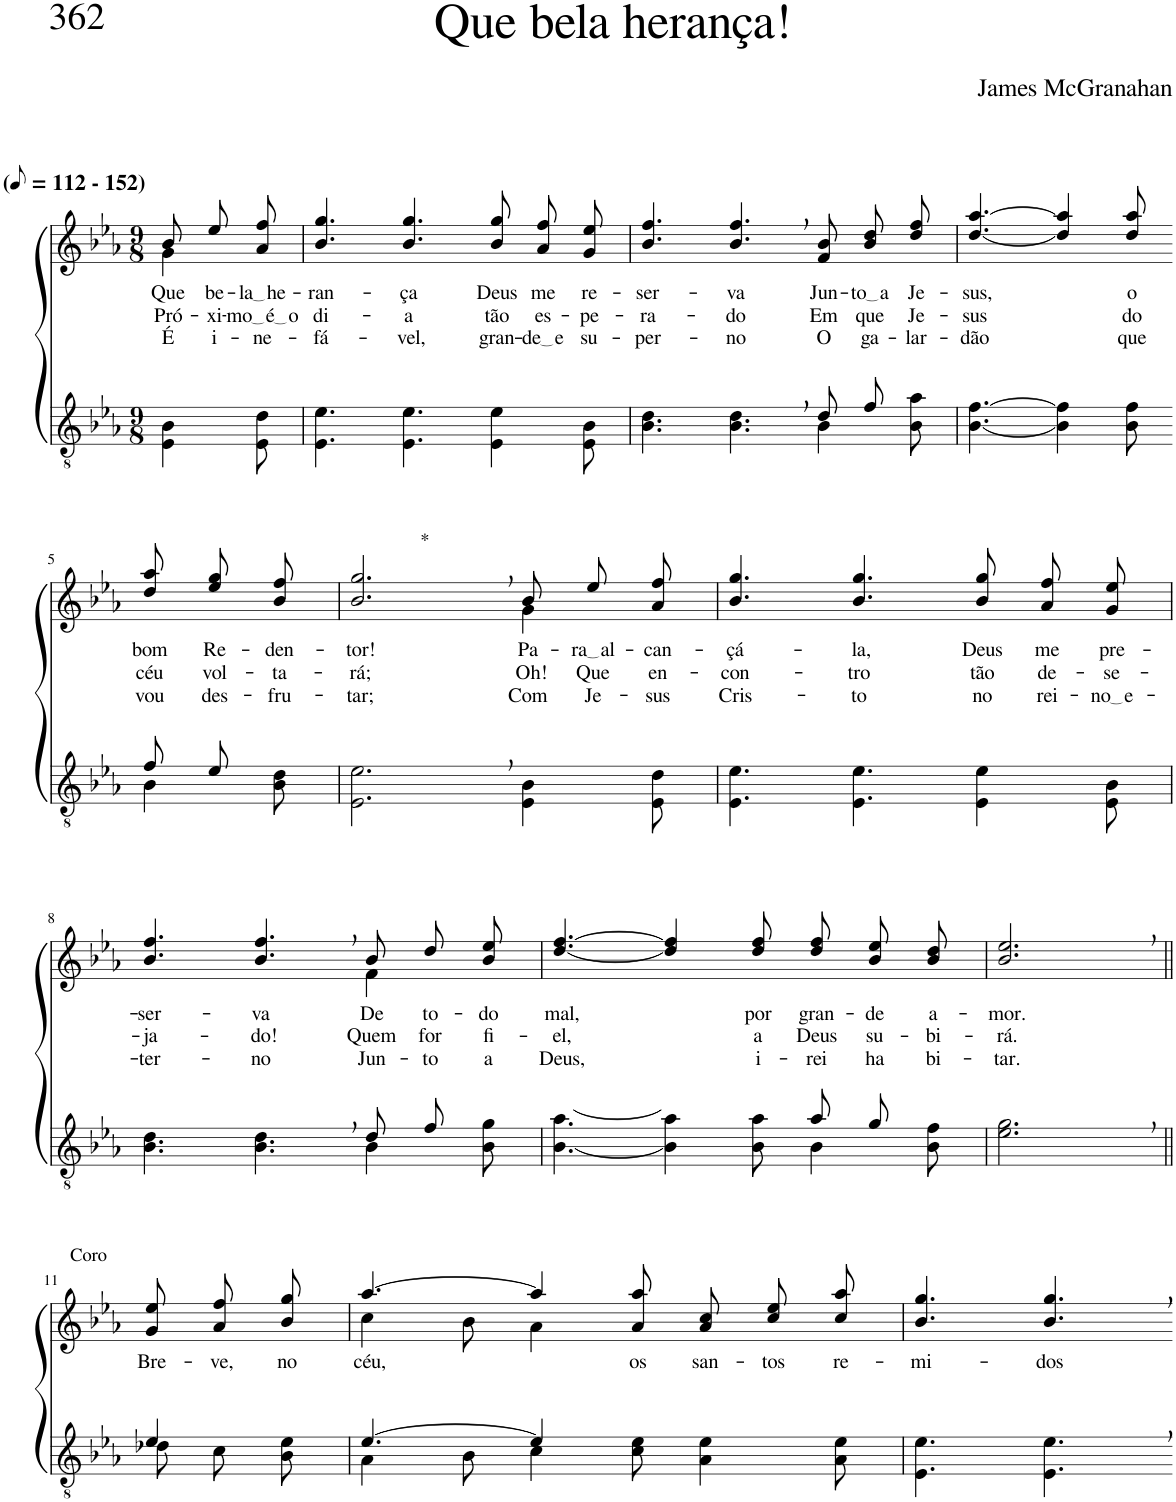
**kern	**kern	**text	**text	**text
*part2	*part1	*part1	*part1	*part1
*staff2	*staff1	*staff1	*staff1	*staff1
*I"Parte III e IV	*I"Parte I e II	*	*	*
*clefGv2	*clefG2	*	*	*
*Trd4c7	*Trd4c7	*	*	*
*k[b-e-a-]	*k[b-e-a-]	*	*	*
*M9/8	*M9/8	*	*	*
*MM56	*MM56	*	*	*
=1	=1	=1	=1	=1
*	*^	*	*	*
!	!LO:TX:a:B:t=(	!	!	!	!
!	!LO:TX:a:B:t=- 152)	!	!	!	!
!	!	!	!LO:LY:b	!LO:LY:b	!LO:LY:b
4E-\ 4B-\	8b-\L	4g\	Que	Pró-	É
!	!	!	!LO:LY:b	!LO:LY:b	!LO:LY:b
.	8ee-\	.	be-	-xi-	i-
!	!	!	!LO:LY:b	!LO:LY:b	!LO:LY:b
8E-\ 8d\	8a-\ 8ff\J	8ryy	la he	mo é o	-ne-
=2	=2	=2	=2	=2	=2
!	!	!	!LO:LY:b	!LO:LY:b	!LO:LY:b
*	*v	*v	*	*	*
4.E-\ 4.e-\	4.b-/ 4.gg/	-ran-	di-	-fá-
!	!	!LO:LY:b	!LO:LY:b	!LO:LY:b
4.E-\ 4.e-\	4.b-/ 4.gg/	-ça	-a	-vel,
!	!	!LO:LY:b	!LO:LY:b	!LO:LY:b
4E-\ 4e-\	8b-\ 8gg\L	Deus	tão	gran-
!	!	!LO:LY:b	!LO:LY:b	!LO:LY:b
.	8a-\ 8ff\	me	es-	de e
!	!	!LO:LY:b	!LO:LY:b	!LO:LY:b
8E-\ 8B-\	8g\ 8ee-\J	re-	-pe-	su-
=3	=3	=3	=3	=3
*^	*	*	*	*
!	!	!	!LO:LY:b	!LO:LY:b	!LO:LY:b
2.ryy	4.B-\ 4.d\	4.b-/ 4.ff/	-ser-	-ra-	-per-
!	!	!	!LO:LY:b	!LO:LY:b	!LO:LY:b
.	4.B-\ 4.d\	4.b-/, 4.ff/,	-va	-do	-no
!	!	!	!LO:LY:b	!LO:LY:b	!LO:LY:b
8d/L	4B-\	8f\ 8b-\L	Jun-	Em	O
!	!	!	!LO:LY:b	!LO:LY:b	!LO:LY:b
8f/J	.	8b-\ 8dd\	to a	que	ga-
!	!	!	!LO:LY:b	!LO:LY:b	!LO:LY:b
8ryy	8B-\ 8a-\	8dd\ 8ff\J	Je-	Je-	-lar-
=4	=4	=4	=4	=4	=4
!	!	!	!LO:LY:b	!LO:LY:b	!LO:LY:b
*v	*v	*	*	*	*
[4.B-\ [4.f\	[4.dd/ [4.aa-/	-sus,	-sus	-dão
4B-\] 4f\]	4dd/] 4aa-/]	.	.	.
!	!	!LO:LY:b	!LO:LY:b	!LO:LY:b
8B-\ 8f\	8dd/ 8aa-/	o	do	que
!!LO:LB:g=z
=5-	=5-	=5-	=5-	=5-
*^	*	*	*	*
!	!	!	!LO:LY:b	!LO:LY:b	!LO:LY:b
8f/L	4B-\	8dd\ 8aa-\L	bom	céu	vou
!	!	!	!LO:LY:b	!LO:LY:b	!LO:LY:b
8e-/J	.	8ee-\ 8gg\	Re-	vol-	des-
!	!	!	!LO:LY:b	!LO:LY:b	!LO:LY:b
8ryy	8B-\ 8d\	8b-\ 8ff\J	-den-	-ta-	-fru-
=6	=6	=6	=6	=6	=6
!	!	!LO:TX:a:t=*	!	!	!
!	!	!	!LO:LY:b	!LO:LY:b	!LO:LY:b
*v	*v	*^	*	*	*
2.E-\, 2.e-\,	2.b-/, 2.gg/,	2.ryy	-tor!	-rá;	-tar;
!	!	!	!LO:LY:b	!LO:LY:b	!LO:LY:b
4E-\ 4B-\	8b-\L	4g\	Pa-	-Oh!	-Com
!	!	!	!LO:LY:b	!LO:LY:b	!LO:LY:b
.	8ee-\	.	ra al	Que	Je-
!	!	!	!LO:LY:b	!LO:LY:b	!LO:LY:b
8E-\ 8d\	8a-\ 8ff\J	8ryy	-can-	en-	-sus
=7	=7	=7	=7	=7	=7
!	!	!	!LO:LY:b	!LO:LY:b	!LO:LY:b
*	*v	*v	*	*	*
4.E-\ 4.e-\	4.b-/ 4.gg/	-çá-	-con-	Cris-
!	!	!LO:LY:b	!LO:LY:b	!LO:LY:b
4.E-\ 4.e-\	4.b-/ 4.gg/	-la,	-tro	-to
!	!	!LO:LY:b	!LO:LY:b	!LO:LY:b
4E-\ 4e-\	8b-\ 8gg\L	Deus	tão	no
!	!	!LO:LY:b	!LO:LY:b	!LO:LY:b
.	8a-\ 8ff\	me	de-	rei-
!	!	!LO:LY:b	!LO:LY:b	!LO:LY:b
8E-\ 8B-\	8g\ 8ee-\J	pre-	-se-	no e
!!LO:LB:g=z
=8	=8	=8	=8	=8
*^	*	*	*	*
!	!	!	!LO:LY:b	!LO:LY:b	!LO:LY:b
*	*	*^	*	*	*
2.ryy	4.B-\ 4.d\	4.b-/ 4.ff/	2.ryy	-ser-	-ja-	-ter-
!	!	!	!	!LO:LY:b	!LO:LY:b	!LO:LY:b
.	4.B-\ 4.d\	4.b-/, 4.ff/,	.	-va	-do!	-no
!	!	!	!	!LO:LY:b	!LO:LY:b	!LO:LY:b
8d/L	4B-\	8b-\L	4f\	De	Quem	Jun-
!	!	!	!	!LO:LY:b	!LO:LY:b	!LO:LY:b
8f/J	.	8dd\	.	to-	for	-to
!	!	!	!	!LO:LY:b	!LO:LY:b	!LO:LY:b
8ryy	8B-\ 8g\	8b-\ 8ee-\J	8ryy	-do	fi-	a
=9	=9	=9	=9	=9	=9	=9
!	!	!	!	!LO:LY:b	!LO:LY:b	!LO:LY:b
*	*	*v	*v	*	*	*
2.ryy	[4.B-\ [4.a-\	[4.dd/ [4.ff/	mal,	-el,	Deus,
.	4B-\] 4a-\]	4dd/] 4ff/]	.	.	.
!	!	!	!LO:LY:b	!LO:LY:b	!LO:LY:b
.	8B-\ 8a-\	8dd/ 8ff/	por	a	i-
!	!	!	!LO:LY:b	!LO:LY:b	!LO:LY:b
8a-/L	4B-\	8dd\ 8ff\L	gran-	Deus	-rei
!	!	!	!LO:LY:b	!LO:LY:b	!LO:LY:b
8g/J	.	8b-\ 8ee-\	-de	su-	ha
!	!	!	!LO:LY:b	!LO:LY:b	!LO:LY:b
8ryy	8B-\ 8f\	8b-\ 8dd\J	a-	-bi-	bi-
=10	=10	=10	=10	=10	=10
!	!	!	!LO:LY:b	!LO:LY:b	!LO:LY:b
*v	*v	*	*	*	*
2.e-\, 2.g\,	2.b-/, 2.ee-/,	-mor.	-rá.	-tar.
!!LO:LB:g=z
=11||	=11||	=11||	=11||	=11||
*^	*	*	*	*
!	!	!LO:TX:a:t=Coro	!	!	!
!	!	!	!LO:LY:b	!	!
4e-/	8d-X\L	8g\ 8ee-\L	Bre-	.	.
!	!	!	!LO:LY:b	!	!
.	8c\	8a-\ 8ff\	-ve,	.	.
!	!	!	!LO:LY:b	!	!
8ryy	8B-\ 8e-\J	8b-\ 8gg\J	no	.	.
=12	=12	=12	=12	=12	=12
*	*	*^	*	*	*
!	!	!	!	!LO:LY:b	!	!
[4.e-/	4A-\	[4.aa-/	4cc\	céu,	.	.
.	8B-\	.	8b-\	.	.	.
4e-/]	4c\	4aa-/]	4a-\	.	.	.
!	!	!	!	!LO:LY:b	!	!
2ryy	8c\ 8e-\	8a-/ 8aa-/	2ryy	os	.	.
!	!	!	!	!LO:LY:b	!	!
.	4A-\ 4e-\	8a-\ 8cc\L	.	san-	.	.
!	!	!	!	!LO:LY:b	!	!
.	.	8cc\ 8ee-\	.	-tos	.	.
!	!	!	!	!LO:LY:b	!	!
.	8A-\ 8e-\	8cc\ 8aa-\J	.	re-	.	.
*	*	*v	*v	*	*	*
=13	=13	=13	=13	=13	=13
!	!	!	!LO:LY:b	!	!
*v	*v	*	*	*	*
4.E-\ 4.e-\	4.b-/ 4.gg/	-mi-	.	.
!	!	!LO:LY:b	!	!
4.E-\, 4.e-\,	4.b-/, 4.gg/,	-dos	.	.
=-	=-	=-	=-	=-
*-	*-	*-	*-	*-
